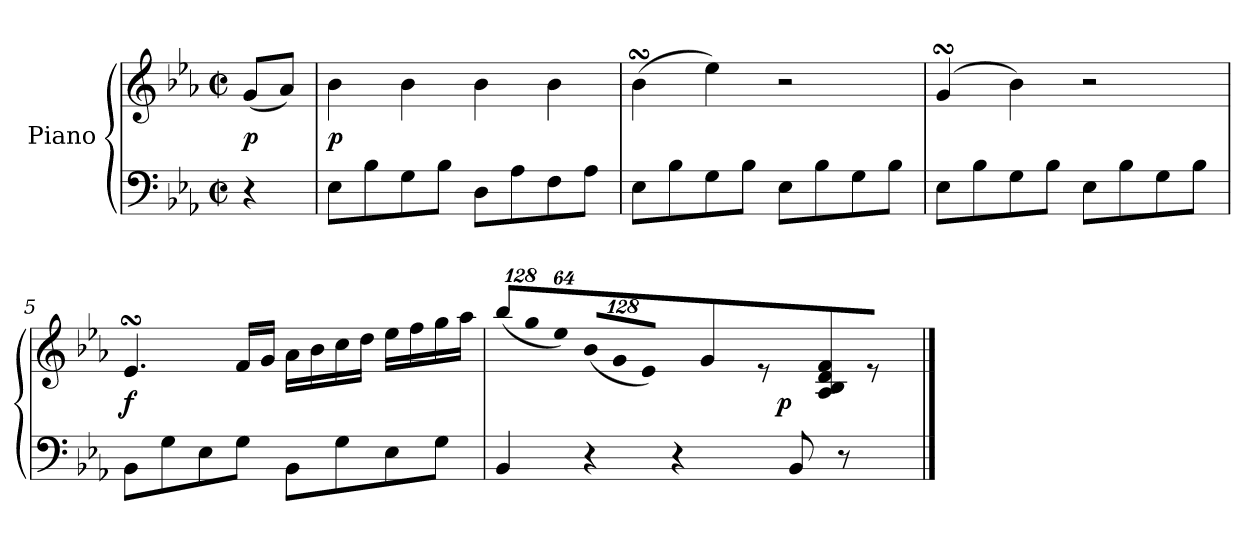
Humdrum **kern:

**kern	**kern	**dynam
*part1	*part1	*part1
*staff2	*staff1	*staff1/2
*I"Piano	*	*
!!LO:PB:g=z
*clefF4	*clefG2	*
*k[b-e-a-]	*k[b-e-a-]	*
*E-:	*E-:	*
*M2/2	*M2/2	*
*met(c|)	*met(c|)	*
*MM100	*MM100	*
=1	=1	=1
4r	(8gi/L	p
.	8a-i/J)	.
=2	=2	=2
8E-i\L	4b-i\	p
8B-i\	.	.
8Gi\	4b-i\	.
8B-i\J	.	.
8Di\L	4b-i\	.
8A-i\	.	.
8Fi\	4b-i\	.
8A-i\J	.	.
=3	=3	=3
8E-i\L	(4b-sSSSi\	.
8B-i\	.	.
8Gi\	4ee-i\)	.
8B-i\J	.	.
8E-i\L	2r	.
8B-i\	.	.
8Gi\	.	.
8B-i\J	.	.
=4	=4	=4
8E-i\L	(4gsSsSi/	.
8B-i\	.	.
8Gi\	4b-i\)	.
8B-i\J	.	.
8E-i\L	2r	.
8B-i\	.	.
8Gi\	.	.
8B-i\J	.	.
=5	=5	=5
8BB-i\L	4.e-sSSsi/	f
8Gi\	.	.
8E-i\	.	.
8Gi\J	16fi/LL	.
.	16gi/JJ	.
8BB-i\L	16a-i\LL	.
.	16b-i\	.
8Gi\	16cci\	.
.	16ddi\JJ	.
8E-i\	16ee-i\LL	.
.	16ffi\	.
8Gi\J	16ggi\	.
.	16aa-i\JJ	.
!!LO:LB:g=z
=6	=6	=6
*	*Xbrackettup	*
!	!LO:N:vis=8	!
*	*^	*
4BB-i/	(1024%85bb-i\L	2ryy	.
!	!LO:N:vis=8	!	!
.	1024%85ggi\	.	.
!	!LO:N:vis=8	!	!
.	512%43ee-i\J)	.	.
!	!LO:N:vis=8	!	!
4r	(1024%85b-i/L	.	.
!	!LO:N:vis=8	!	!
.	1024%85gi/	.	.
!	!LO:N:vis=8	!	!
.	512%43e-i/J)	.	.
4r	8gi/	8ryy	.
.	8r	16ryy	.
.	.	32ryy	.
.	.	128ryy	.
.	.	512.ryy	.
.	.	4ryy	p
8BB-i/	8A-i/ 8B-i 8di 8fi	.	.
8r	8r	.	.
.	.	64ryy	.
.	.	256ryy	.
.	.	1024ryy	.
*	*v	*v	*
==	==	==
*-	*-	*-
